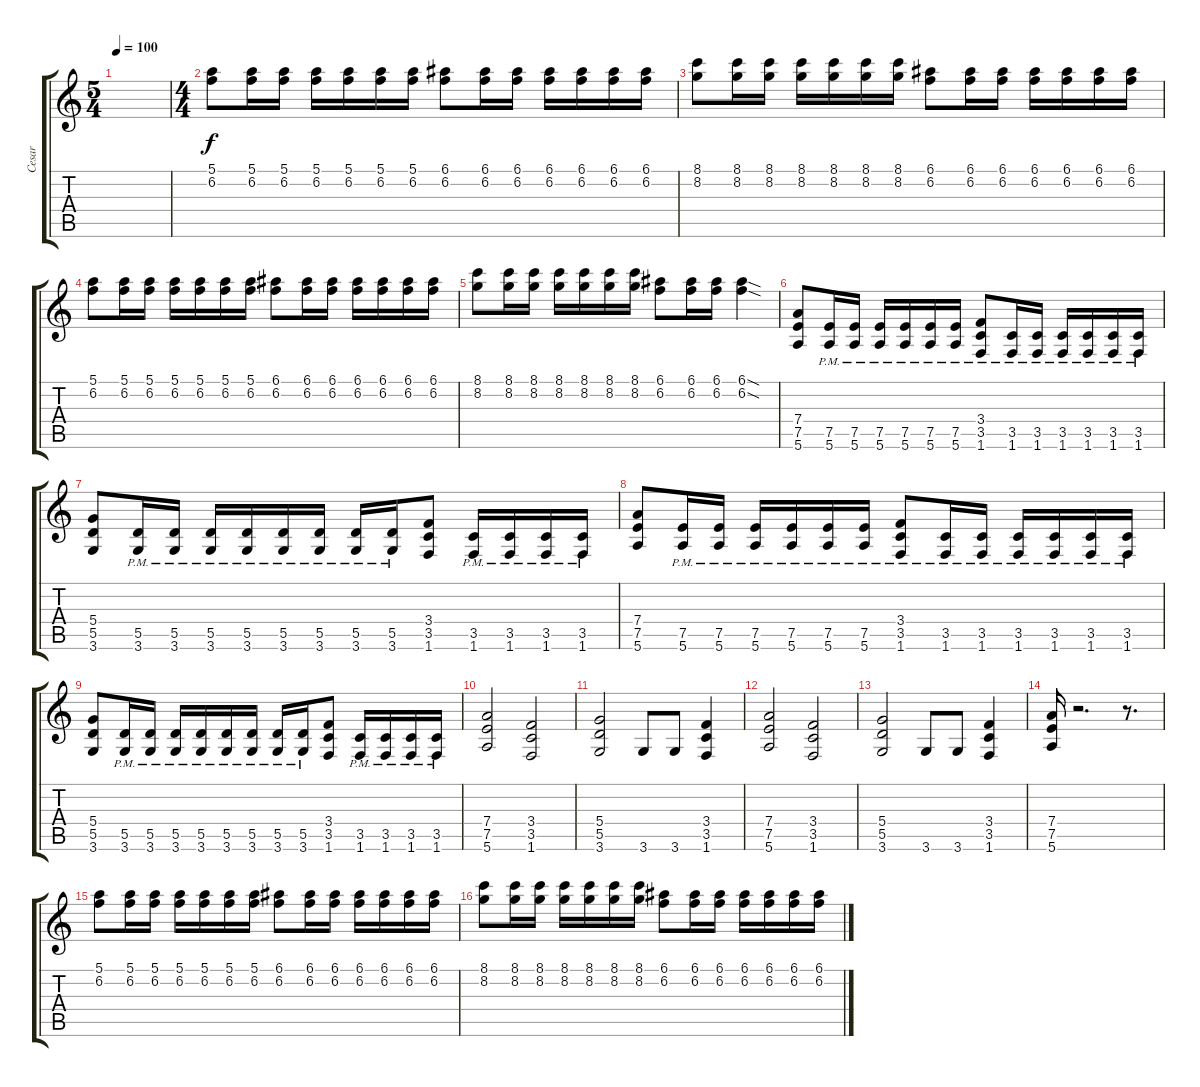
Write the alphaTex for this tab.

\track ("Cesar" "Cesar") {instrument distortionguitar}
\staff {score tabs}
\tuning (E4 B3 G3 D3 A2 E2) {hide}
\ts (5 4)
\tempo 100
\clef g2
\ks c
|
\ts (4 4)
(5.1 6.2).8 (5.1 6.2).16 (5.1 6.2).16 (5.1 6.2).16 (5.1 6.2).16 (5.1 6.2).16 (5.1 6.2).16 (6.1 6.2).8 (6.1 6.2).16 (6.1 6.2).16 (6.1 6.2).16 (6.1 6.2).16 (6.1 6.2).16 (6.1 6.2).16 |
(8.1 8.2).8 (8.1 8.2).16 (8.1 8.2).16 (8.1 8.2).16 (8.1 8.2).16 (8.1 8.2).16 (8.1 8.2).16 (6.1 6.2).8 (6.1 6.2).16 (6.1 6.2).16 (6.1 6.2).16 (6.1 6.2).16 (6.1 6.2).16 (6.1 6.2).16 |
(5.1 6.2).8 (5.1 6.2).16 (5.1 6.2).16 (5.1 6.2).16 (5.1 6.2).16 (5.1 6.2).16 (5.1 6.2).16 (6.1 6.2).8 (6.1 6.2).16 (6.1 6.2).16 (6.1 6.2).16 (6.1 6.2).16 (6.1 6.2).16 (6.1 6.2).16 |
(8.1 8.2).8 (8.1 8.2).16 (8.1 8.2).16 (8.1 8.2).16 (8.1 8.2).16 (8.1 8.2).16 (8.1 8.2).16 (6.1 6.2).8 (6.1 6.2).16 (6.1 6.2).16 (6.1{sod} 6.2{sod}).4 |
(7.4 7.5 5.6).8 (7.5{pm} 5.6{pm}).16 (7.5{pm} 5.6{pm}).16 (7.5{pm} 5.6{pm}).16 (7.5{pm} 5.6{pm}).16 (7.5{pm} 5.6{pm}).16 (7.5{pm} 5.6{pm}).16 (3.4{pm} 3.5 1.6).8 (3.5{pm} 1.6{pm}).16 (3.5{pm} 1.6{pm}).16 (3.5{pm} 1.6{pm}).16 (3.5{pm} 1.6{pm}).16 (3.5{pm} 1.6{pm}).16 (3.5{pm} 1.6{pm}).16 |
(5.4 5.5 3.6).8 (5.5{pm} 3.6{pm}).16 (5.5{pm} 3.6{pm}).16 (5.5{pm} 3.6{pm}).16 (5.5{pm} 3.6{pm}).16 (5.5{pm} 3.6{pm}).16 (5.5{pm} 3.6{pm}).16 (5.5{pm} 3.6{pm}).16 (5.5{pm} 3.6{pm}).16 (3.4 3.5 1.6).8 (3.5{pm} 1.6{pm}).16 (3.5{pm} 1.6{pm}).16 (3.5{pm} 1.6{pm}).16 (3.5{pm} 1.6{pm}).16 |
(7.4 7.5 5.6).8 (7.5{pm} 5.6{pm}).16 (7.5{pm} 5.6{pm}).16 (7.5{pm} 5.6{pm}).16 (7.5{pm} 5.6{pm}).16 (7.5{pm} 5.6{pm}).16 (7.5{pm} 5.6{pm}).16 (3.4{pm} 3.5 1.6).8 (3.5{pm} 1.6{pm}).16 (3.5{pm} 1.6{pm}).16 (3.5{pm} 1.6{pm}).16 (3.5{pm} 1.6{pm}).16 (3.5{pm} 1.6{pm}).16 (3.5{pm} 1.6{pm}).16 |
(5.4 5.5 3.6).8 (5.5{pm} 3.6{pm}).16 (5.5{pm} 3.6{pm}).16 (5.5{pm} 3.6{pm}).16 (5.5{pm} 3.6{pm}).16 (5.5{pm} 3.6{pm}).16 (5.5{pm} 3.6{pm}).16 (5.5{pm} 3.6{pm}).16 (5.5{pm} 3.6{pm}).16 (3.4 3.5 1.6).8 (3.5{pm} 1.6{pm}).16 (3.5{pm} 1.6{pm}).16 (3.5{pm} 1.6{pm}).16 (3.5{pm} 1.6{pm}).16 |
(7.4 7.5 5.6).2 (3.4 3.5 1.6).2 |
(5.4 5.5 3.6).2 3.6.8 3.6.8 (3.4 3.5 1.6).4 |
(7.4 7.5 5.6).2 (3.4 3.5 1.6).2 |
(5.4 5.5 3.6).2 3.6.8 3.6.8 (3.4 3.5 1.6).4 |
(7.4 7.5 5.6).16 r.2{d} r.8{d} |
(5.1 6.2).8 (5.1 6.2).16 (5.1 6.2).16 (5.1 6.2).16 (5.1 6.2).16 (5.1 6.2).16 (5.1 6.2).16 (6.1 6.2).8 (6.1 6.2).16 (6.1 6.2).16 (6.1 6.2).16 (6.1 6.2).16 (6.1 6.2).16 (6.1 6.2).16 |
(8.1 8.2).8 (8.1 8.2).16 (8.1 8.2).16 (8.1 8.2).16 (8.1 8.2).16 (8.1 8.2).16 (8.1 8.2).16 (6.1 6.2).8 (6.1 6.2).16 (6.1 6.2).16 (6.1 6.2).16 (6.1 6.2).16 (6.1 6.2).16 (6.1 6.2).16
